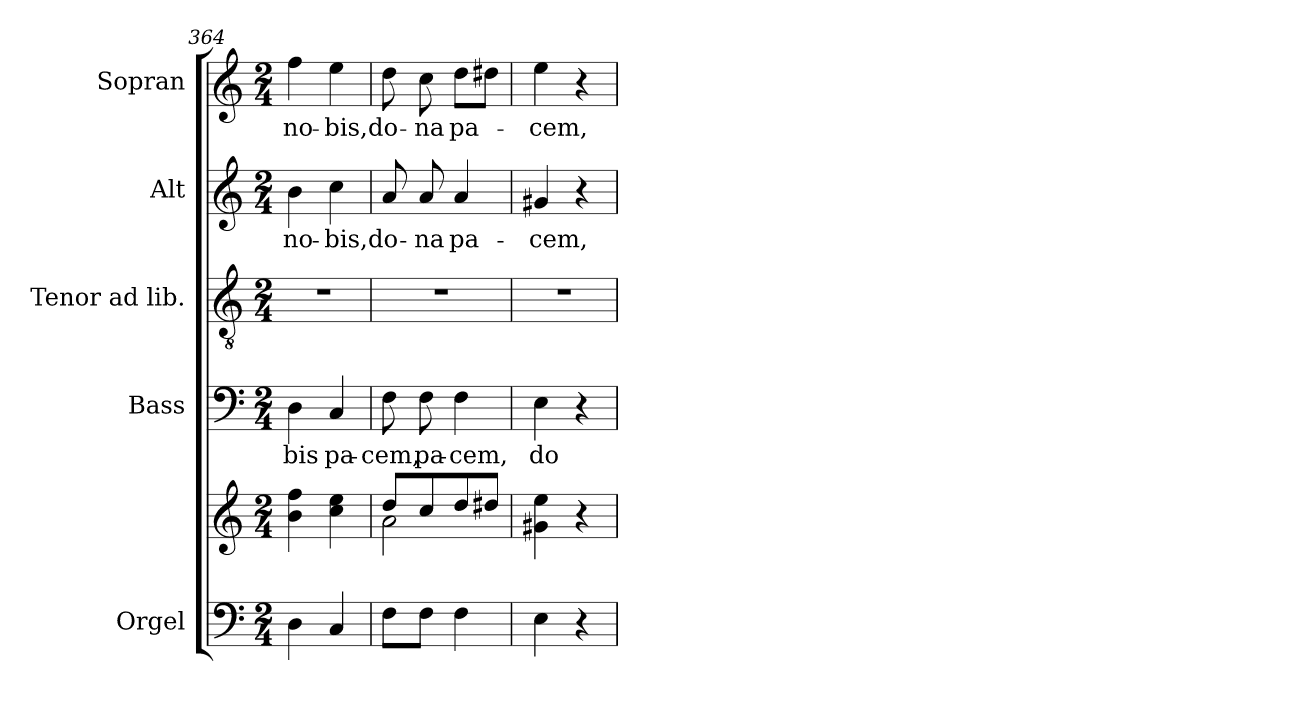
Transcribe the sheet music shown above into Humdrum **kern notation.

**kern	**kern	**kern	**text	**kern	**kern	**text	**kern	**text
*part5	*part5	*part4	*part4	*part3	*part2	*part2	*part1	*part1
*staff6	*staff5	*staff4	*staff4	*staff3	*staff2	*staff2	*staff1	*staff1
*I"Orgel	*	*I"Bass	*	*I"Tenor ad lib.	*I"Alt	*	*I"Sopran	*
*I'Org.	*	*I'B	*	*I'T	*I'A	*	*I'S	*
*clefF4	*clefG2	*clefF4	*	*clefGv2	*clefG2	*	*clefG2	*
*k[]	*k[]	*k[]	*	*k[]	*k[]	*	*k[]	*
*C:	*C:	*C:	*	*C:	*C:	*	*C:	*
*M2/4	*M2/4	*M2/4	*	*M2/4	*M2/4	*	*M2/4	*
=364	=364	=364	=364	=364	=364	=364	=364	=364
!	!	!	!LO:LY:b	!	!	!LO:LY:b	!	!LO:LY:b
4D\	4b\ 4ff\	4D\	-bis	2r	4b\	no-	4ff\	no-
!	!	!	!LO:LY:b	!	!	!LO:LY:b	!	!LO:LY:b
4C/	4cc\ 4ee\	4C/	pa-	.	4cc\	-bis,	4ee\	-bis,
=365	=365	=365	=365	=365	=365	=365	=365	=365
*	*^	*	*	*	*	*	*	*
!	!	!	!	!LO:LY:b	!	!	!LO:LY:b	!	!LO:LY:b
8F\L	8dd/L	2a\	8F\	-cem,	2r	8a/	do-	8dd\	do-
!	!	!	!	!LO:LY:b	!	!	!LO:LY:b	!	!LO:LY:b
8F\J	8cc/	.	8F\	pa-	.	8a/	-na	8cc\	-na
!	!	!	!	!LO:LY:b	!	!	!LO:LY:b	!	!LO:LY:b
4F\	8dd/	.	4F\	-cem,	.	4a/	pa-	8dd\L	pa-
.	8dd#X/J	.	.	.	.	.	.	8dd#X\J	.
*	*v	*v	*	*	*	*	*	*	*
=366	=366	=366	=366	=366	=366	=366	=366	=366
!	!	!	!LO:LY:b	!	!	!LO:LY:b	!	!LO:LY:b
4E\	4g#X\ 4ee\	4E\	do-	2r	4g#X/	-cem,	4ee\	-cem,
4r	4r	4r	.	.	4r	.	4r	.
=	=	=	=	=	=	=	=	=
*-	*-	*-	*-	*-	*-	*-	*-	*-
